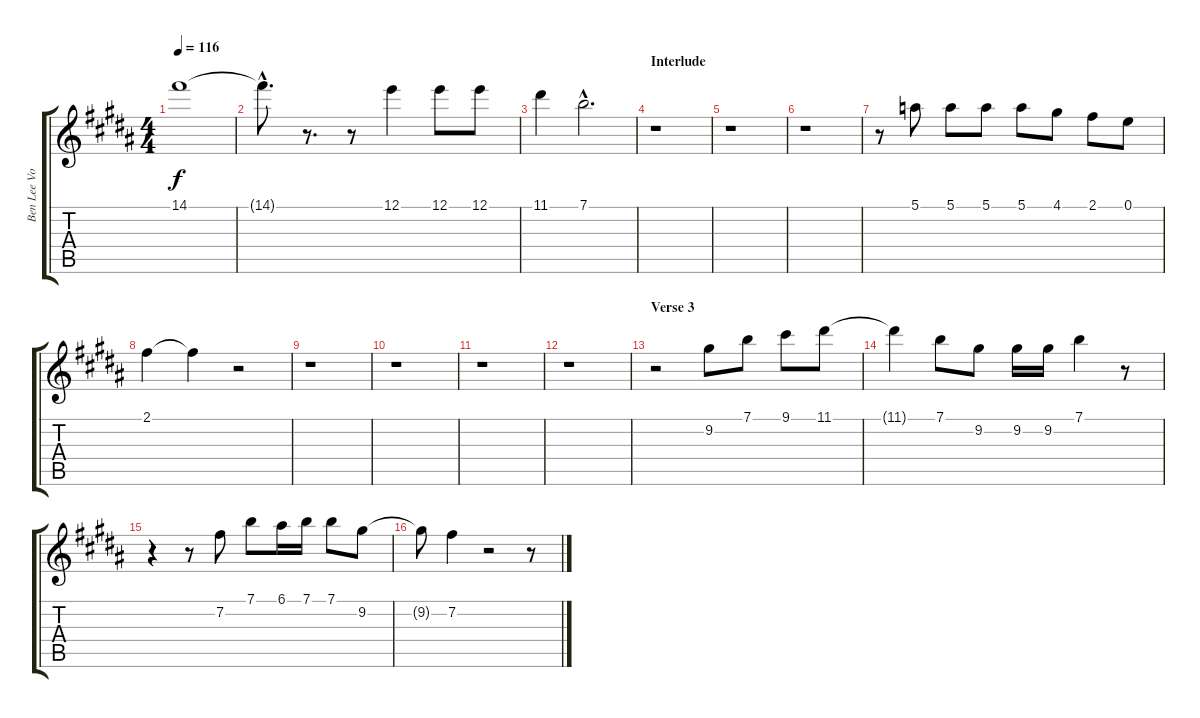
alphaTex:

\track ("Ben Lee Vocals" "Ben Lee Vo") {instrument distortionguitar}
\staff {score tabs}
\tuning (E4 B3 G3 D3 A2 E2) {hide}
\ts (4 4)
\tempo 116
\clef g2
\ks b
14.1.1{dy f} |
14.1{hac t}.8{d} r.8{d} r.8 12.1.4 12.1.8 12.1.8 |
11.1.4 7.1{hac}.2{d} |
\section ("" "Interlude")
r.1 |
r.1 |
r.1 |
r.8 5.1.8 5.1.8 5.1.8 5.1.8 4.1.8 2.1.8 0.1.8 |
2.1.4 2.1{t}.4 r.2 |
r.1 |
r.1 |
r.1 |
r.1 |
\section ("" "Verse 3")
r.2 9.2.8 7.1.8 9.1.8 11.1.8 |
11.1{t}.4 7.1.8 9.2.8 9.2.16 9.2.16 7.1.4 r.8 |
r.4 r.8 7.2.8 7.1.8 6.1.16 7.1.16 7.1.8 9.2.8 |
9.2{t}.8 7.2.4 r.2 r.8
